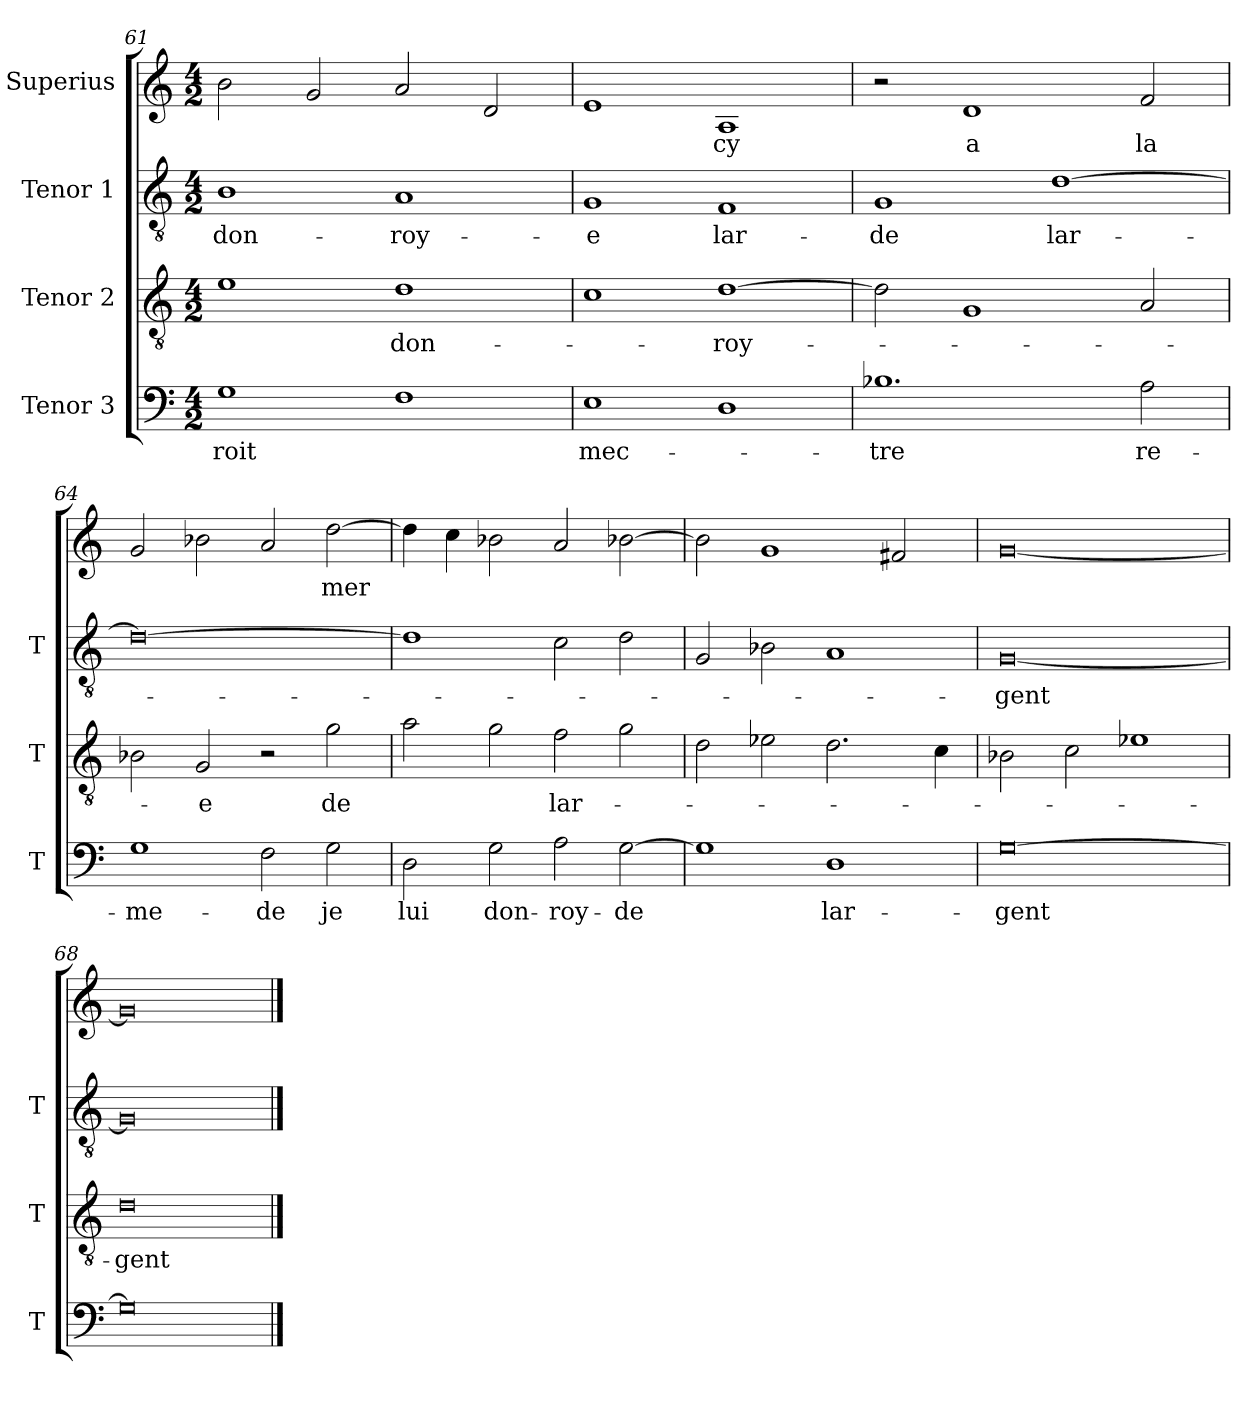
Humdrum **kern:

**kern	**text	**kern	**text	**kern	**text	**kern	**text
*part4	*part4	*part3	*part3	*part2	*part2	*part1	*part1
*staff4	*staff4	*staff3	*staff3	*staff2	*staff2	*staff1	*staff1
*I"Tenor 3	*	*I"Tenor 2	*	*I"Tenor 1	*	*I"Superius	*
*I'T	*	*I'T	*	*I'T	*	*	*
*clefF4	*	*clefGv2	*	*clefGv2	*	*clefG2	*
*M4/2	*	*M4/2	*	*M4/2	*	*M4/2	*
=61	=61	=61	=61	=61	=61	=61	=61
1G	-roit	1e	.	1B	don-	2b	.
.	.	.	.	.	.	2g	.
1F	.	1d	don-	1A	-roy-	2a	.
.	.	.	.	.	.	2d	.
=62	=62	=62	=62	=62	=62	=62	=62
1E	mec-	1c	.	1G	-e	1e	.
1D	.	[1d	-roy-	1F	lar-	1A	-cy
=63	=63	=63	=63	=63	=63	=63	=63
1.B-X	-tre	2d]	.	1G	-de	2r	.
.	.	1G	.	.	.	1d	-a
.	.	.	.	[1d	lar-	.	.
2A	re-	2A	.	.	.	2f	-la
=64	=64	=64	=64	=64	=64	=64	=64
1G	-me-	2B-X	.	0d_	.	2g	.
.	.	2G	-e	.	.	2b-X	.
2F	-de	2r	.	.	.	2a	.
2G	-je	2g	-de	.	.	[2dd	-mer
=65	=65	=65	=65	=65	=65	=65	=65
2D	-lui	2a	.	1d]	.	4dd]	.
.	.	.	.	.	.	4cc	.
2G	don-	2g	.	.	.	2b-X	.
2A	-roy-	2f	lar-	2c	.	2a	.
[2G	-de	2g	.	2d	.	[2b-X	.
=66	=66	=66	=66	=66	=66	=66	=66
1G]	.	2d	.	2G	.	2b-]	.
.	.	2e-X	.	2B-X	.	1g	.
1D	lar-	2.d	.	1A	.	.	.
.	.	.	.	.	.	2f#X	.
.	.	4c	.	.	.	.	.
=67	=67	=67	=67	=67	=67	=67	=67
[0G	-gent	2B-X	.	[0G	-gent	[0g	.
.	.	2c	.	.	.	.	.
.	.	1e-X	.	.	.	.	.
=68	=68	=68	=68	=68	=68	=68	=68
0G]	.	0d	-gent	0G]	.	0g]	.
==	==	==	==	==	==	==	==
*-	*-	*-	*-	*-	*-	*-	*-
